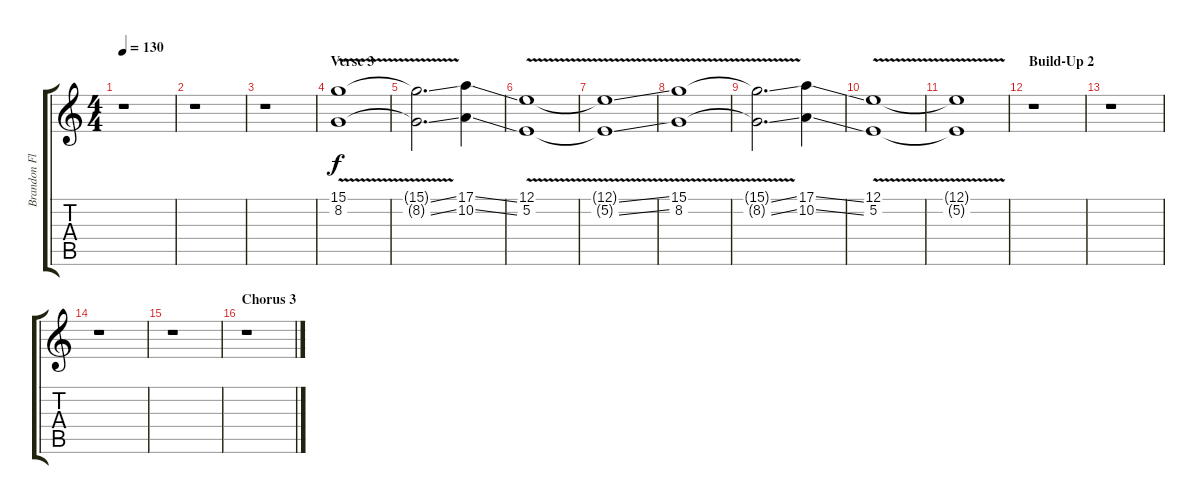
\track ("Brandon Flowers (Synth 1)" "Brandon Fl") {instrument lead2sawtooth}
\staff {score tabs}
\tuning (E4 B3 G3 D3 A2 E2) {hide}
\ts (4 4)
\tempo 130
\clef g2
\ks c
r.1{dy mp} |
r.1 |
r.1 |
\section ("" "Verse 3")
(15.1{v} 8.2{v}).1{dy f} |
(15.1{v ss t} 8.2{v ss t}).2{d} (17.1{ss} 10.2{ss}).4 |
(12.1{v} 5.2{v}).1 |
(12.1{ss t} 5.2{v ss t}).1 |
(15.1{v} 8.2{v}).1 |
(15.1{v ss t} 8.2{v ss t}).2{d} (17.1{ss} 10.2{ss}).4 |
(12.1{v} 5.2{v}).1 |
(12.1{t} 5.2{v t}).1 |
\section ("" "Build-Up 2")
r.1 |
r.1 |
r.1 |
r.1 |
\section ("" "Chorus 3")
r.1
